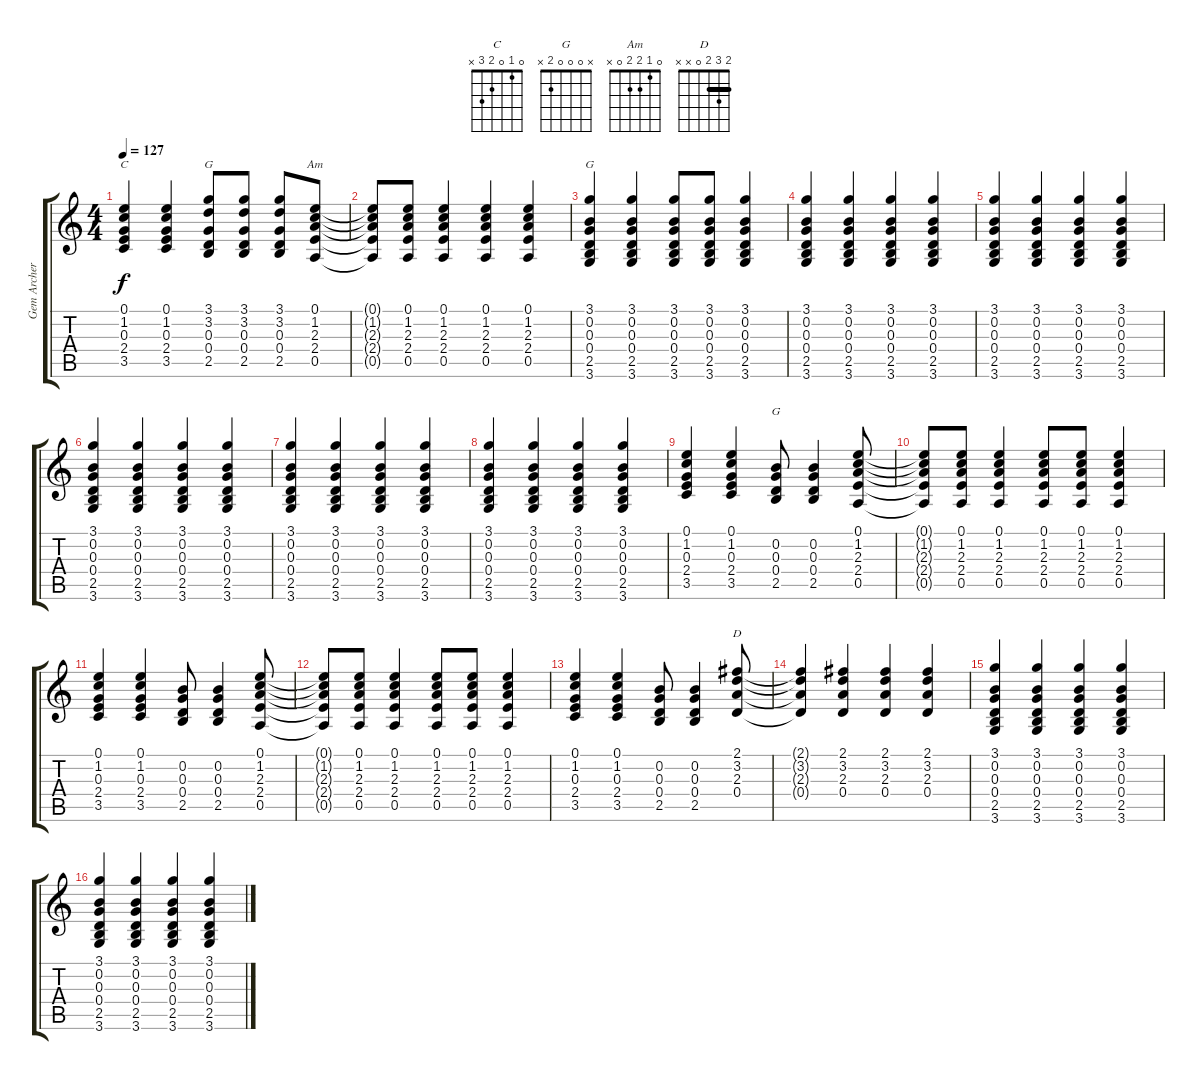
\track ("Gem Archer (Rhythm Guitar)" "Gem Archer") {instrument overdrivenguitar}
\staff {score tabs}
\tuning (E4 B3 G3 D3 A2 E2) {hide}
\chord ("C" 0 1 0 2 3 x)
\chord ("G" 3 3 0 0 2 x) {barre 3}
\chord ("Am" 0 1 2 2 0 x)
\chord ("G" 3 0 0 0 2 3)
\chord ("G" x 0 0 0 2 x)
\chord ("D" 2 3 2 0 x x) {barre 2}
\ts (4 4)
\tempo 127
\clef g2
\ks c
(0.1 1.2 0.3 2.4 3.5).4{ch "C" dy f} (0.1 1.2 0.3 2.4 3.5).4 (3.1 3.2 0.3 0.4 2.5).8{ch "G"} (3.1 3.2 0.3 0.4 2.5).8 (3.1 3.2 0.3 0.4 2.5).8 (0.1 1.2 2.3 2.4 0.5).8{ch "Am"} |
(0.1{t} 1.2{t} 2.3{t} 2.4{t} 0.5{t}).8 (0.1 1.2 2.3 2.4 0.5).8 (0.1 1.2 2.3 2.4 0.5).4 (0.1 1.2 2.3 2.4 0.5).4 (0.1 1.2 2.3 2.4 0.5).4 |
(3.1 0.2 0.3 0.4 2.5 3.6).4{ch "G"} (3.1 0.2 0.3 0.4 2.5 3.6).4 (3.1 0.2 0.3 0.4 2.5 3.6).8 (3.1 0.2 0.3 0.4 2.5 3.6).8 (3.1 0.2 0.3 0.4 2.5 3.6).4 |
(3.1 0.2 0.3 0.4 2.5 3.6).4 (3.1 0.2 0.3 0.4 2.5 3.6).4 (3.1 0.2 0.3 0.4 2.5 3.6).4 (3.1 0.2 0.3 0.4 2.5 3.6).4 |
(3.1 0.2 0.3 0.4 2.5 3.6).4 (3.1 0.2 0.3 0.4 2.5 3.6).4 (3.1 0.2 0.3 0.4 2.5 3.6).4 (3.1 0.2 0.3 0.4 2.5 3.6).4 |
(3.1 0.2 0.3 0.4 2.5 3.6).4 (3.1 0.2 0.3 0.4 2.5 3.6).4 (3.1 0.2 0.3 0.4 2.5 3.6).4 (3.1 0.2 0.3 0.4 2.5 3.6).4 |
(3.1 0.2 0.3 0.4 2.5 3.6).4 (3.1 0.2 0.3 0.4 2.5 3.6).4 (3.1 0.2 0.3 0.4 2.5 3.6).4 (3.1 0.2 0.3 0.4 2.5 3.6).4 |
(3.1 0.2 0.3 0.4 2.5 3.6).4 (3.1 0.2 0.3 0.4 2.5 3.6).4 (3.1 0.2 0.3 0.4 2.5 3.6).4 (3.1 0.2 0.3 0.4 2.5 3.6).4 |
(0.1 1.2 0.3 2.4 3.5).4 (0.1 1.2 0.3 2.4 3.5).4 (0.2 0.3 0.4 2.5).8{ch "G"} (0.2 0.3 0.4 2.5).4 (0.1 1.2 2.3 2.4 0.5).8 |
(0.1{t} 1.2{t} 2.3{t} 2.4{t} 0.5{t}).8 (0.1 1.2 2.3 2.4 0.5).8 (0.1 1.2 2.3 2.4 0.5).4 (0.1 1.2 2.3 2.4 0.5).8 (0.1 1.2 2.3 2.4 0.5).8 (0.1 1.2 2.3 2.4 0.5).4 |
(0.1 1.2 0.3 2.4 3.5).4 (0.1 1.2 0.3 2.4 3.5).4 (0.2 0.3 0.4 2.5).8 (0.2 0.3 0.4 2.5).4 (0.1 1.2 2.3 2.4 0.5).8 |
(0.1{t} 1.2{t} 2.3{t} 2.4{t} 0.5{t}).8 (0.1 1.2 2.3 2.4 0.5).8 (0.1 1.2 2.3 2.4 0.5).4 (0.1 1.2 2.3 2.4 0.5).8 (0.1 1.2 2.3 2.4 0.5).8 (0.1 1.2 2.3 2.4 0.5).4 |
(0.1 1.2 0.3 2.4 3.5).4 (0.1 1.2 0.3 2.4 3.5).4 (0.2 0.3 0.4 2.5).8 (0.2 0.3 0.4 2.5).4 (2.1 3.2 2.3 0.4).8{ch "D"} |
(2.1{t} 3.2{t} 2.3{t} 0.4{t}).4 (2.1 3.2 2.3 0.4).4 (2.1 3.2 2.3 0.4).4 (2.1 3.2 2.3 0.4).4 |
(3.1 0.2 0.3 0.4 2.5 3.6).4 (3.1 0.2 0.3 0.4 2.5 3.6).4 (3.1 0.2 0.3 0.4 2.5 3.6).4 (3.1 0.2 0.3 0.4 2.5 3.6).4 |
(3.1 0.2 0.3 0.4 2.5 3.6).4 (3.1 0.2 0.3 0.4 2.5 3.6).4 (3.1 0.2 0.3 0.4 2.5 3.6).4 (3.1 0.2 0.3 0.4 2.5 3.6).4
